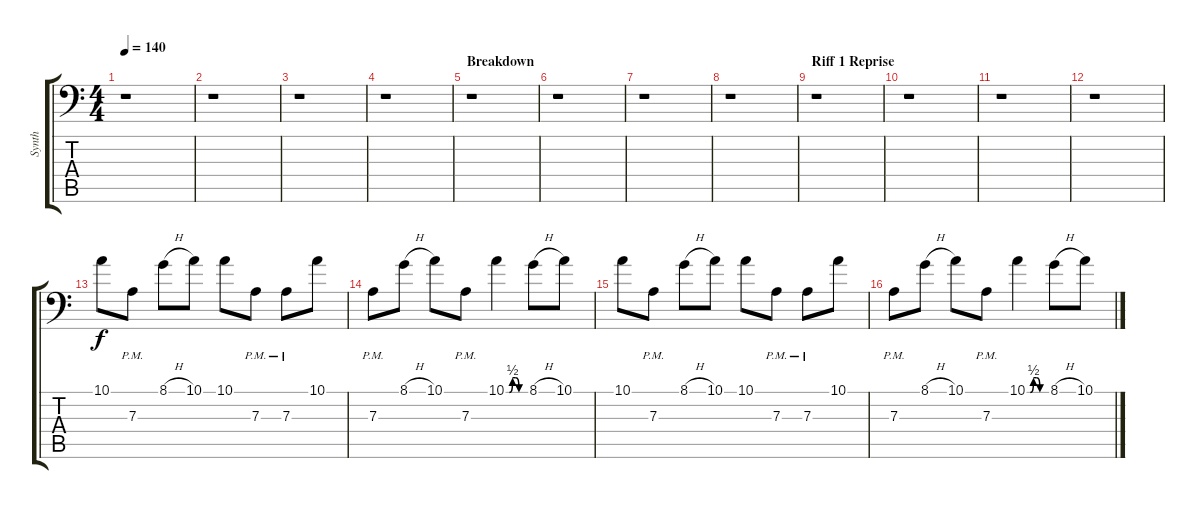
\track ("Synth" "Synth") {instrument pad2warm}
\staff {score tabs}
\tuning (B3 Gb3 D3 A2 E2 A1) {hide}
\ts (4 4)
\tempo 140
\clef f4
\ks c
r.1{dy fff} |
r.1 |
\section ("" "")
r.1 |
r.1 |
\section ("" "Breakdown")
r.1 |
r.1 |
r.1 |
r.1 |
\section ("" "Riff 1 Reprise")
r.1 |
r.1 |
r.1 |
r.1 |
10.1.8{dy f} 7.3{pm}.8 8.1{h}.8 10.1.8 10.1.8 7.3{pm}.8 7.3{pm}.8 10.1.8 |
7.3{pm}.8 8.1{h}.8 10.1.8 7.3{pm}.8 10.1{be (custom 0 0 10 0 20 2 30 2 40 0 60 0)}.4 8.1{h}.8 10.1.8 |
10.1.8 7.3{pm}.8 8.1{h}.8 10.1.8 10.1.8 7.3{pm}.8 7.3{pm}.8 10.1.8 |
7.3{pm}.8 8.1{h}.8 10.1.8 7.3{pm}.8 10.1{be (custom 0 0 10 0 20 2 30 2 40 0 60 0)}.4 8.1{h}.8 10.1.8
